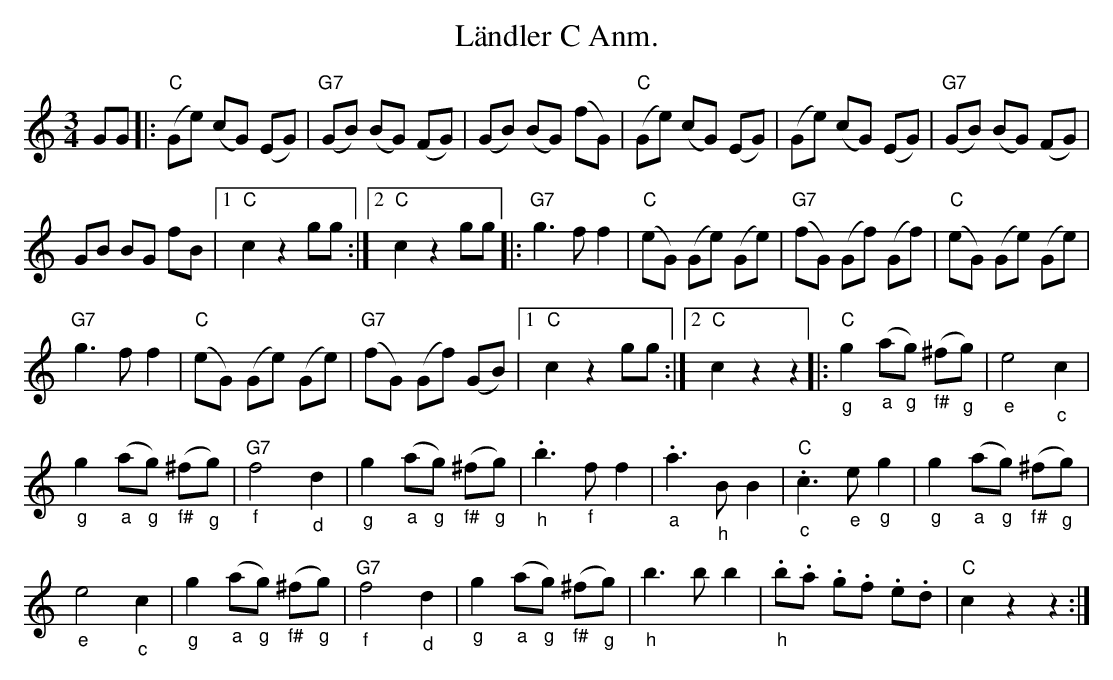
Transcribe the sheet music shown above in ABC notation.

X:1
T: Ländler C Anm.
M:3/4
L:1/8
K:C
GG |: ("C"Ge) (cG) (EG) | ("G7"GB) (BG) (FG) | (GB) (BG) (fG) | \
      ("C"Ge) (cG) (EG) | (Ge) (cG) (EG) | ("G7"GB) (BG) (FG) |
GB BG fB |1  "C"c2 z2 gg :|2 "C"c2z2 gg |:\
"G7"g3f f2 | ("C"eG) (Ge) (Ge) | ("G7"fG) (Gf) (Gf) | ("C"eG) (Ge) (Ge) |
"G7"g3f f2 | ("C"eG) (Ge) (Ge) | ("G7"fG) (Gf) (GB) |1 "C"c2z2gg :|2 "C"c2z2z2 |: \
"C""_g"g2 ("_a"a"_g"g) ("_f#"^f"_g"g) | "_e"e4"_c"c2 |
   "_g"g2 ("_a"a"_g"g) ("_f#"^f"_g"g) | "G7""_f"f4"_d"d2 | "_g"g2 ("_a"a"_g"g) ("_f#"^f"_g"g) | \
."_h"b3"_f"f f2 | ."_a"a3"_h"BB2 | ."C""_c"c3 "_e"e "_g"g2 | "_g"g2 ("_a"a"_g"g) ("_f#"^f"_g"g) |
"_e"e4"_c"c2 | "_g"g2 ("_a"a"_g"g) ("_f#"^f"_g"g) | "G7""_f"f4"_d"d2 | "_g"g2 ("_a"a"_g"g) ("_f#"^f"_g"g) | "_h"b3b b2 | ."_h"b.a .g.f .e.d | "C"c2z2z2 :|
